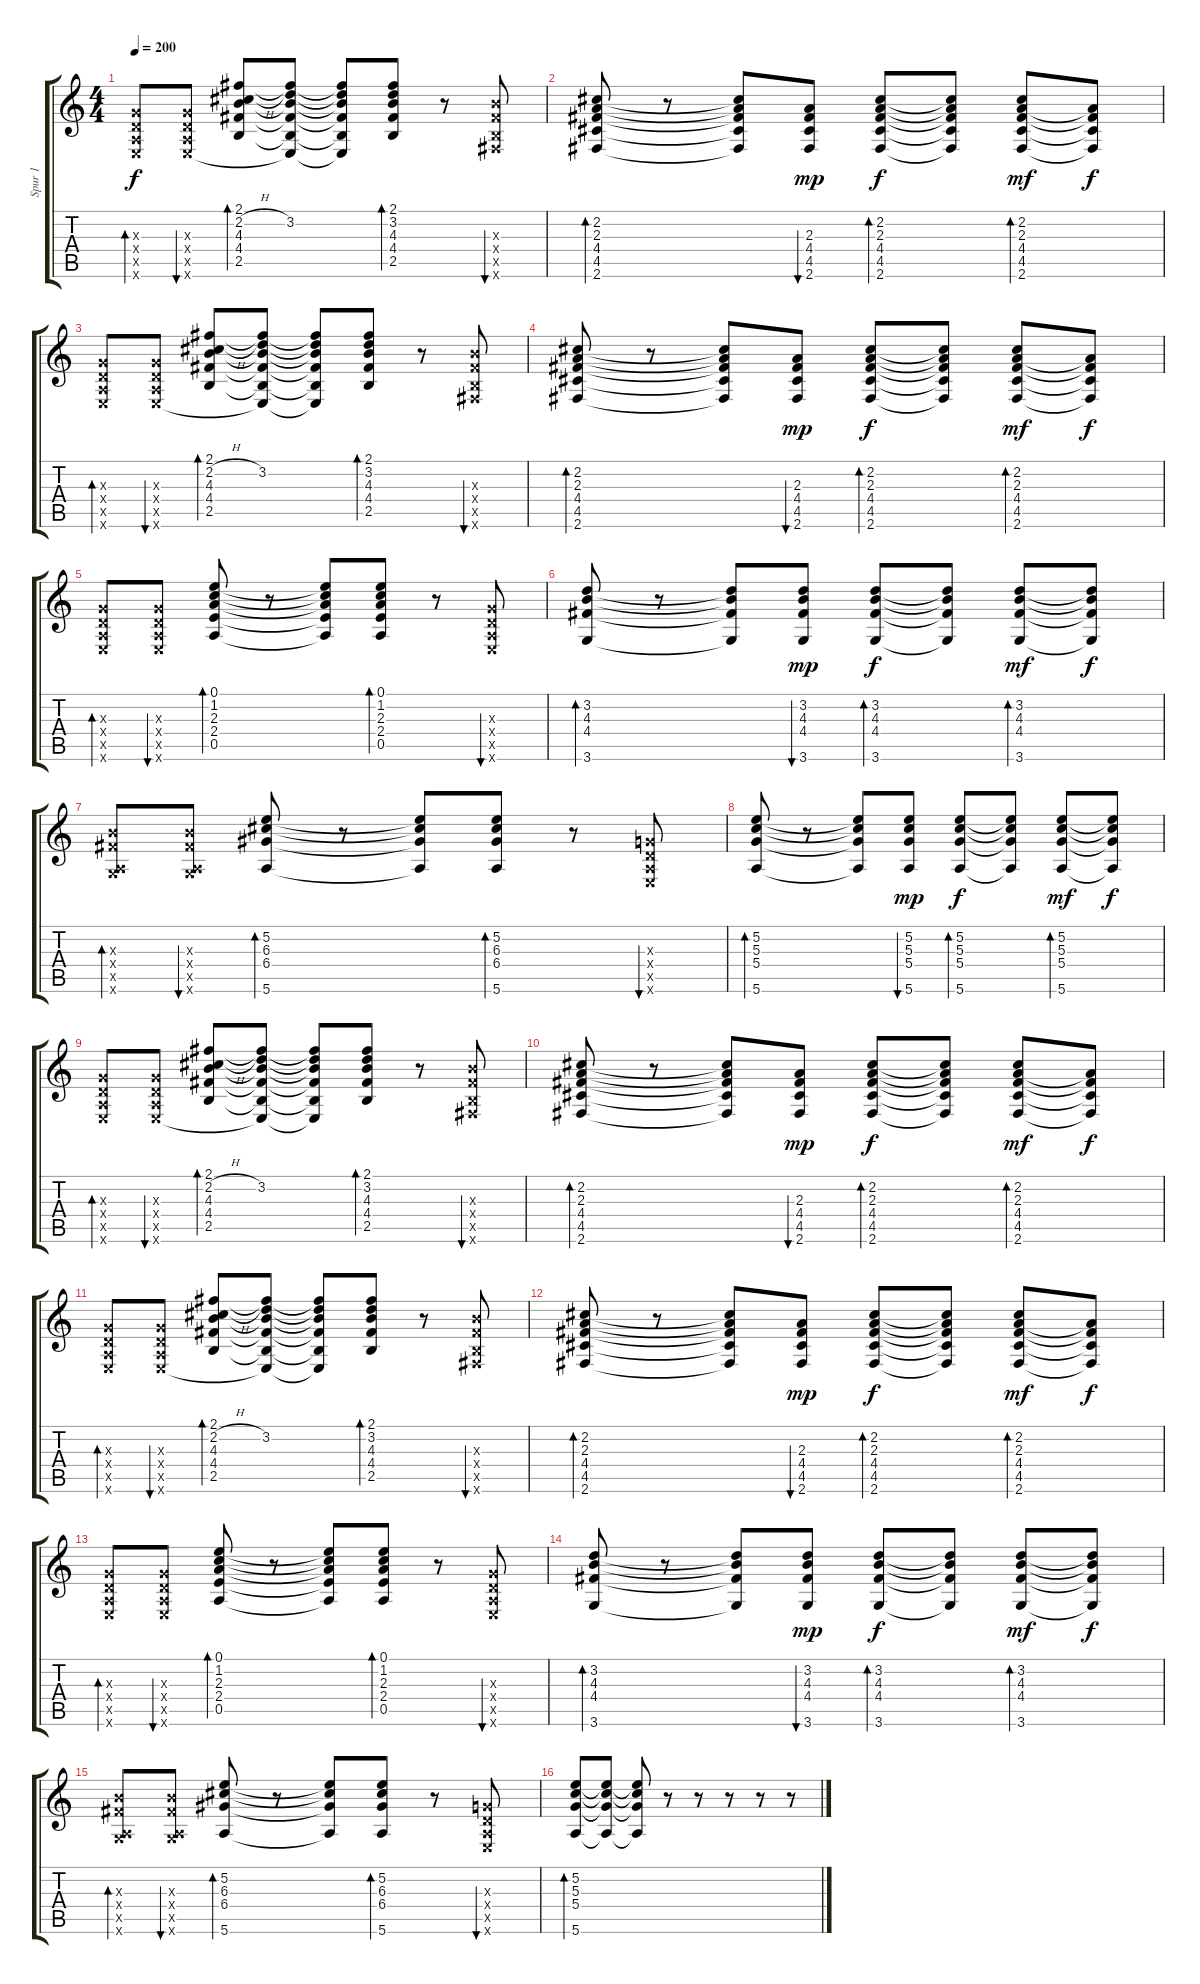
\track ("Spur 1" "Spur 1") {instrument acousticguitarsteel}
\staff {score tabs}
\tuning (E4 B3 G3 D3 A2 E2) {hide}
\ts (4 4)
\tempo 200
\clef g2
\ks c
(0.3{x} 0.4{x} 0.5{x} 0.6{x}).8{bd 60 dy f instrument acousticguitarsteel} (0.3{x} 0.4{x} 0.5{x} 0.6{x}).8{bu 60} (2.1 2.2{h} 4.3 4.4 2.5).8{bd 60} (2.1{t} 3.2 4.3{t} 4.4{t} 2.5{t} 0.6{t}).8 (2.1{t} 3.2{t} 4.3{t} 4.4{t} 2.5{t} 0.6{t}).8 (2.1 3.2 4.3 4.4 2.5).8{bd 60} r.8 (4.3{x} 4.4{x} 2.5{x} 2.6{x}).8{bu 60} |
(2.2 2.3 4.4 4.5 2.6).8{bd 60} r.8 (2.2{t} 2.3{t} 4.4{t} 4.5{t} 2.6{t}).8 (2.3 4.4 4.5 2.6).8{bu 60 dy mp} (2.2 2.3 4.4 4.5 2.6).8{bd 60 dy f} (2.2{t} 2.3{t} 4.4{t} 4.5{t} 2.6{t}).8 (2.2 2.3 4.4 4.5 2.6).8{bd 60 dy mf} (2.3{t} 4.4{t} 4.5{t} 2.6{t}).8{dy f} |
(0.3{x} 0.4{x} 0.5{x} 0.6{x}).8{bd 60} (0.3{x} 0.4{x} 0.5{x} 0.6{x}).8{bu 60} (2.1 2.2{h} 4.3 4.4 2.5).8{bd 60} (2.1{t} 3.2 4.3{t} 4.4{t} 2.5{t} 0.6{t}).8 (2.1{t} 3.2{t} 4.3{t} 4.4{t} 2.5{t} 0.6{t}).8 (2.1 3.2 4.3 4.4 2.5).8{bd 60} r.8 (4.3{x} 4.4{x} 2.5{x} 2.6{x}).8{bu 60} |
(2.2 2.3 4.4 4.5 2.6).8{bd 60} r.8 (2.2{t} 2.3{t} 4.4{t} 4.5{t} 2.6{t}).8 (2.3 4.4 4.5 2.6).8{bu 60 dy mp} (2.2 2.3 4.4 4.5 2.6).8{bd 60 dy f} (2.2{t} 2.3{t} 4.4{t} 4.5{t} 2.6{t}).8 (2.2 2.3 4.4 4.5 2.6).8{bd 60 dy mf} (2.3{t} 4.4{t} 4.5{t} 2.6{t}).8{dy f} |
(0.3{x} 0.4{x} 0.5{x} 0.6{x}).8{bd 60} (0.3{x} 0.4{x} 0.5{x} 0.6{x}).8{bu 60} (0.1 1.2 2.3 2.4 0.5).8{bd 60} r.8 (0.1{t} 1.2{t} 2.3{t} 2.4{t} 0.5{t}).8 (0.1 1.2 2.3 2.4 0.5).8{bd 60} r.8 (0.3{x} 0.4{x} 0.5{x} 0.6{x}).8{bu 60} |
(3.2 4.3 4.4 3.6).8{bd 60} r.8 (3.2{t} 4.3{t} 4.4{t} 3.6{t}).8 (3.2 4.3 4.4 3.6).8{bu 60 dy mp} (3.2 4.3 4.4 3.6).8{bd 60 dy f} (3.2{t} 4.3{t} 4.4{t} 3.6{t}).8 (3.2 4.3 4.4 3.6).8{bd 60 dy mf} (3.2{t} 4.3{t} 4.4{t} 3.6{t}).8{dy f} |
(4.3{x} 4.4{x} 0.5{x} 3.6{x}).8{bd 60} (4.3{x} 4.4{x} 0.5{x} 3.6{x}).8{bu 60} (5.2 6.3 6.4 5.6).8{bd 60} r.8 (5.2{t} 6.3{t} 6.4{t} 5.6{t}).8 (5.2 6.3 6.4 5.6).8{bd 60} r.8 (0.3{x} 0.4{x} 0.5{x} 0.6{x}).8{bu 60} |
(5.2 5.3 5.4 5.6).8{bd 60} r.8 (5.2{t} 5.3{t} 5.4{t} 5.6{t}).8 (5.2 5.3 5.4 5.6).8{bu 60 dy mp} (5.2 5.3 5.4 5.6).8{bd 60 dy f} (5.2{t} 5.3{t} 5.4{t} 5.6{t}).8 (5.2 5.3 5.4 5.6).8{bd 60 dy mf} (5.2{t} 5.3{t} 5.4{t} 5.6{t}).8{dy f} |
(0.3{x} 0.4{x} 0.5{x} 0.6{x}).8{bd 60} (0.3{x} 0.4{x} 0.5{x} 0.6{x}).8{bu 60} (2.1 2.2{h} 4.3 4.4 2.5).8{bd 60} (2.1{t} 3.2 4.3{t} 4.4{t} 2.5{t} 0.6{t}).8 (2.1{t} 3.2{t} 4.3{t} 4.4{t} 2.5{t} 0.6{t}).8 (2.1 3.2 4.3 4.4 2.5).8{bd 60} r.8 (4.3{x} 4.4{x} 2.5{x} 2.6{x}).8{bu 60} |
(2.2 2.3 4.4 4.5 2.6).8{bd 60} r.8 (2.2{t} 2.3{t} 4.4{t} 4.5{t} 2.6{t}).8 (2.3 4.4 4.5 2.6).8{bu 60 dy mp} (2.2 2.3 4.4 4.5 2.6).8{bd 60 dy f} (2.2{t} 2.3{t} 4.4{t} 4.5{t} 2.6{t}).8 (2.2 2.3 4.4 4.5 2.6).8{bd 60 dy mf} (2.3{t} 4.4{t} 4.5{t} 2.6{t}).8{dy f} |
(0.3{x} 0.4{x} 0.5{x} 0.6{x}).8{bd 60} (0.3{x} 0.4{x} 0.5{x} 0.6{x}).8{bu 60} (2.1 2.2{h} 4.3 4.4 2.5).8{bd 60} (2.1{t} 3.2 4.3{t} 4.4{t} 2.5{t} 0.6{t}).8 (2.1{t} 3.2{t} 4.3{t} 4.4{t} 2.5{t} 0.6{t}).8 (2.1 3.2 4.3 4.4 2.5).8{bd 60} r.8 (4.3{x} 4.4{x} 2.5{x} 2.6{x}).8{bu 60} |
(2.2 2.3 4.4 4.5 2.6).8{bd 60} r.8 (2.2{t} 2.3{t} 4.4{t} 4.5{t} 2.6{t}).8 (2.3 4.4 4.5 2.6).8{bu 60 dy mp} (2.2 2.3 4.4 4.5 2.6).8{bd 60 dy f} (2.2{t} 2.3{t} 4.4{t} 4.5{t} 2.6{t}).8 (2.2 2.3 4.4 4.5 2.6).8{bd 60 dy mf} (2.3{t} 4.4{t} 4.5{t} 2.6{t}).8{dy f} |
(0.3{x} 0.4{x} 0.5{x} 0.6{x}).8{bd 60} (0.3{x} 0.4{x} 0.5{x} 0.6{x}).8{bu 60} (0.1 1.2 2.3 2.4 0.5).8{bd 60} r.8 (0.1{t} 1.2{t} 2.3{t} 2.4{t} 0.5{t}).8 (0.1 1.2 2.3 2.4 0.5).8{bd 60} r.8 (0.3{x} 0.4{x} 0.5{x} 0.6{x}).8{bu 60} |
(3.2 4.3 4.4 3.6).8{bd 60} r.8 (3.2{t} 4.3{t} 4.4{t} 3.6{t}).8 (3.2 4.3 4.4 3.6).8{bu 60 dy mp} (3.2 4.3 4.4 3.6).8{bd 60 dy f} (3.2{t} 4.3{t} 4.4{t} 3.6{t}).8 (3.2 4.3 4.4 3.6).8{bd 60 dy mf} (3.2{t} 4.3{t} 4.4{t} 3.6{t}).8{dy f} |
(4.3{x} 4.4{x} 0.5{x} 3.6{x}).8{bd 60} (4.3{x} 4.4{x} 0.5{x} 3.6{x}).8{bu 60} (5.2 6.3 6.4 5.6).8{bd 60} r.8 (5.2{t} 6.3{t} 6.4{t} 5.6{t}).8 (5.2 6.3 6.4 5.6).8{bd 60} r.8 (0.3{x} 0.4{x} 0.5{x} 0.6{x}).8{bu 60} |
(5.2 5.3 5.4 5.6).8{bd 60} (5.2{t} 5.3{t} 5.4{t} 5.6{t}).8 (5.2{t} 5.3{t} 5.4{t} 5.6{t}).8 r.8 r.8 r.8 r.8 r.8
